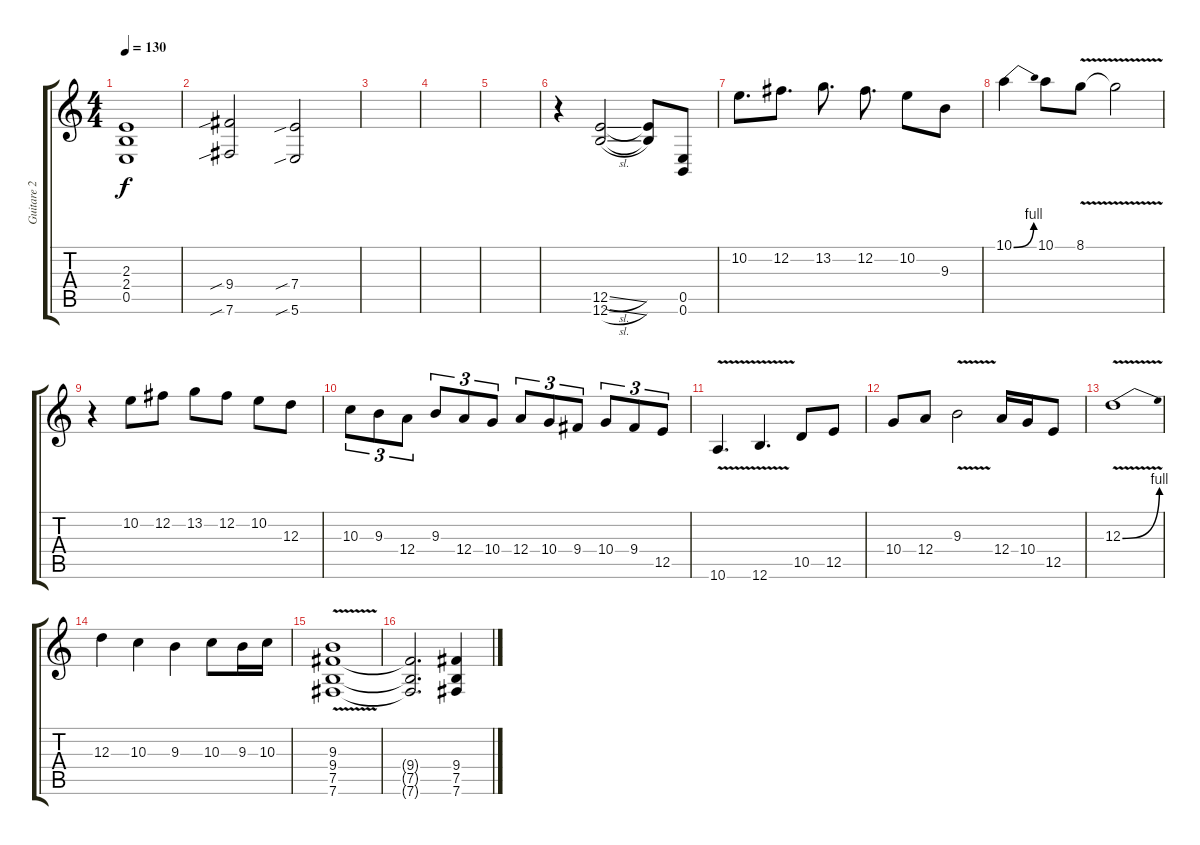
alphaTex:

\track ("Guitare 2" "Guitare 2") {instrument distortionguitar}
\staff {score tabs}
\tuning (B3 Gb3 D3 A2 E2 B1) {hide}
\ts (4 4)
\tempo 130
\clef g2
\ks c
(2.3 2.4 0.5).1{dy f} |
(9.4{sib} 7.6{sib}).2 (7.4{sib} 5.6{sib}).2 |
|
|
|
r.4 (12.5{sl} 12.6{sl}).2 (12.5{t} 12.6{t}).8 (0.5 0.6).8 |
10.2.8{d} 12.2.8{d} 13.2.8{d} 12.2.8{d} 10.2.8 9.3.8 |
10.1{be (bend 0 0 60 4)}.4 10.1.8 8.1{v}.8 8.1{t}.2 |
r.4 10.2.8 12.2.8 13.2.8 12.2.8 10.2.8 12.3.8 |
10.3.8{tu (3 2)} 9.3.8{tu (3 2)} 12.4.8{tu (3 2)} 9.3.8{tu (3 2)} 12.4.8{tu (3 2)} 10.4.8{tu (3 2)} 12.4.8{tu (3 2)} 10.4.8{tu (3 2)} 9.4.8{tu (3 2)} 10.4.8{tu (3 2)} 9.4.8{tu (3 2)} 12.5.8{tu (3 2)} |
10.6{v}.4{d} 12.6{v}.4{d} 10.5.8 12.5.8 |
10.4.8 12.4.8 9.3{v}.2 12.4.16 10.4.16 12.5.8 |
12.3{be (bend 0 0 60 4) v}.1 |
12.3.4 10.3.4 9.3.4 10.3.8 9.3.16 10.3.16 |
(9.3{v} 9.4 7.5 7.6).1 |
(9.4{t} 7.5{t} 7.6{t}).2{d} (9.4 7.5 7.6).4
